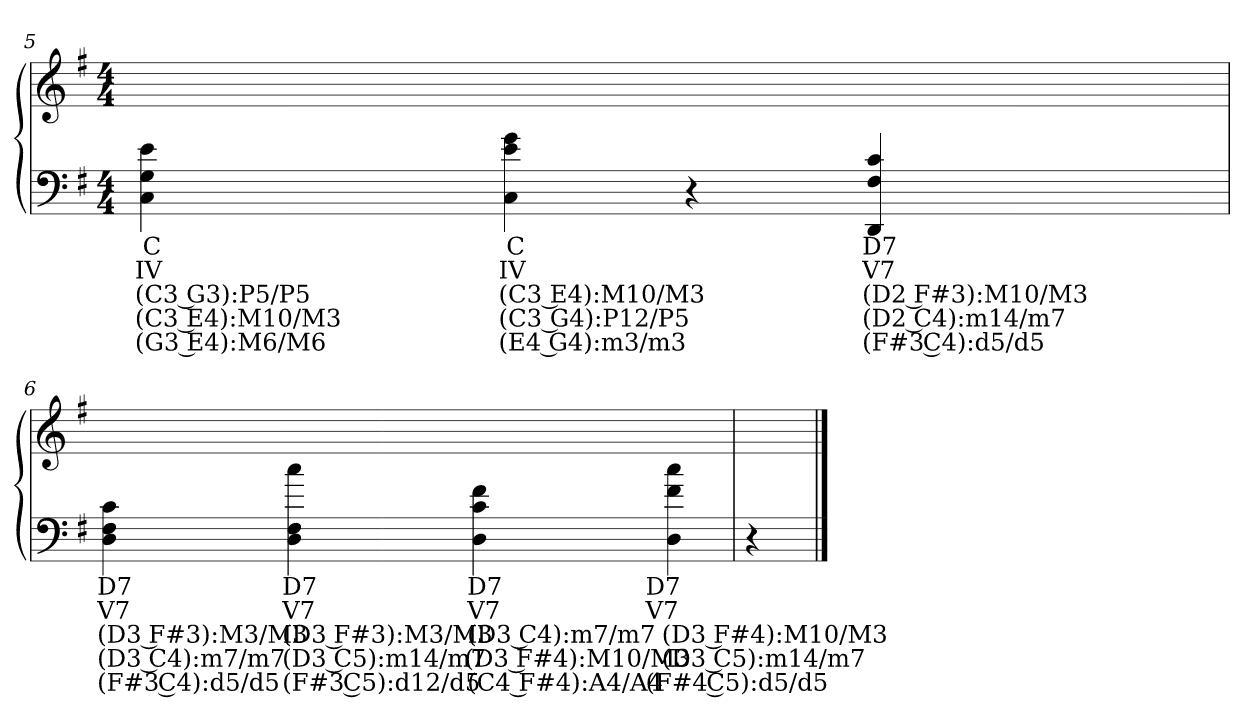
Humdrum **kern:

**kern	**text	**text	**text	**text	**text	**kern
*part2	*part2	*part2	*part2	*part2	*part2	*part1
*staff2	*staff2	*staff2	*staff2	*staff2	*staff2	*staff1
*clefF4	*	*	*	*	*	*clefG2
*k[f#]	*	*	*	*	*	*k[f#]
*G:	*	*	*	*	*	*G:
*M4/4	*	*	*	*	*	*M4/4
=5	=5	=5	=5	=5	=5	=5
4C 4G 4e	C	IV	(C3 G3):P5/P5	(C3 E4):M10/M3	(G3 E4):M6/M6	1ryy
4C 4e 4g	C	IV	(C3 E4):M10/M3	(C3 G4):P12/P5	(E4 G4):m3/m3	.
4r	.	.	.	.	.	.
4DD 4F# 4c	D7	V7	(D2 F#3):M10/M3	(D2 C4):m14/m7	(F#3 C4):d5/d5	.
=6	=6	=6	=6	=6	=6	=6
4D 4F# 4c	D7	V7	(D3 F#3):M3/M3	(D3 C4):m7/m7	(F#3 C4):d5/d5	1ryy
4D 4F# 4cc	D7	V7	(D3 F#3):M3/M3	(D3 C5):m14/m7	(F#3 C5):d12/d5	.
4D 4c 4f#	D7	V7	(D3 C4):m7/m7	(D3 F#4):M10/M3	(C4 F#4):A4/A4	.
4D 4f# 4cc	D7	V7	(D3 F#4):M10/M3	(D3 C5):m14/m7	(F#4 C5):d5/d5	.
=7	=7	=7	=7	=7	=7	=7
4r	.	.	.	.	.	4ryy
==	==	==	==	==	==	==
*-	*-	*-	*-	*-	*-	*-
